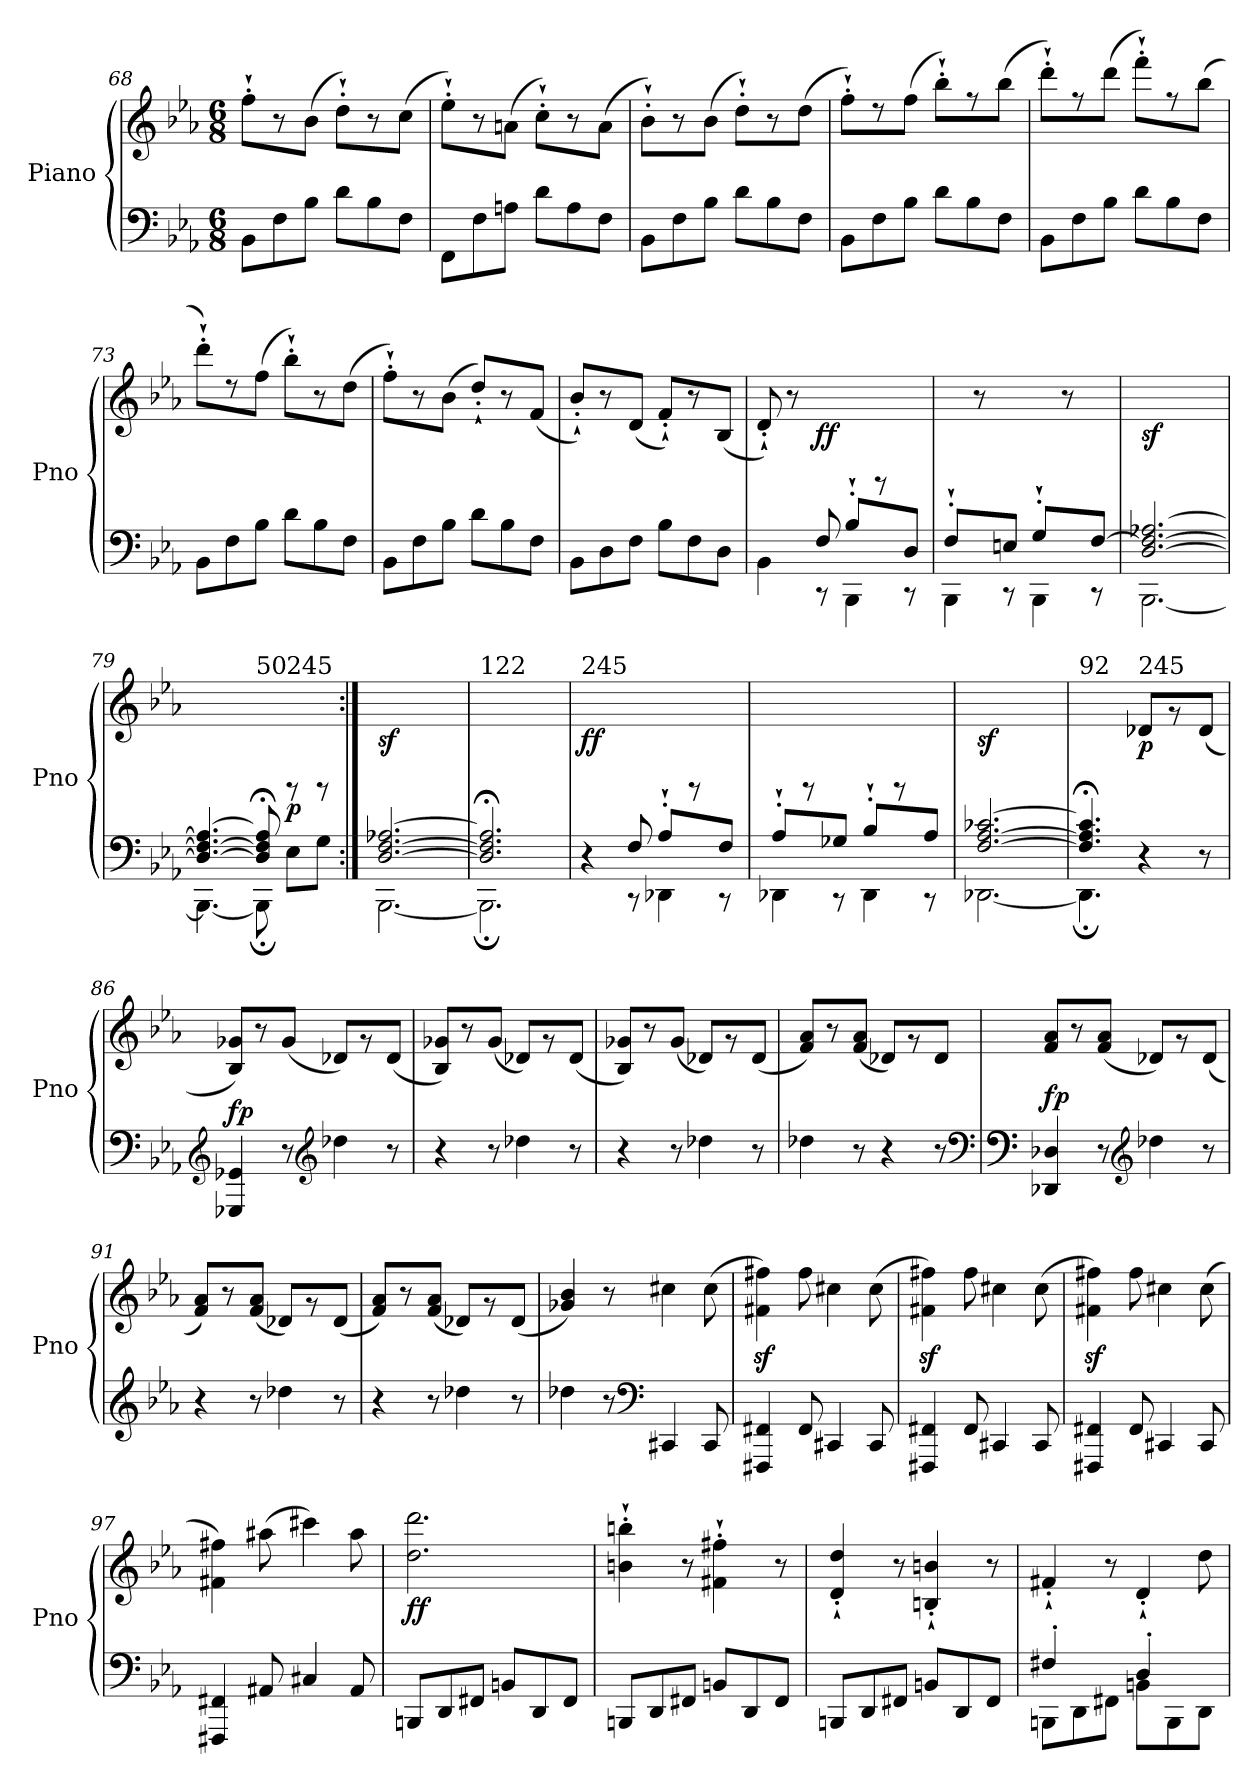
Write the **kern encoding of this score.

**kern	**kern	**dynam
*part1	*part1	*part1
*staff2	*staff1	*staff1/2
*I"Piano	*	*
*I'Pno	*	*
!!LO:PB:g=z
*clefF4	*clefG2	*
*k[b-e-a-]	*k[b-e-a-]	*
*E-:	*E-:	*
*M6/8	*M6/8	*
=68	=68	=68
*	*^	*
8BB-\L	8ryy	8ff`'\L	.
8F\	8r	8ryy	.
8B-\J	4ryy	(8b-\J	.
8d\L	.	8dd`'\L)	.
8B-\	8r	8ryy	.
8F\J	8ryy	(8cc\J	.
=69	=69	=69	=69
8FF\L	8ryy	8ee-`'\L)	.
8F\	8r	8ryy	.
8An\J	4ryy	(8an\J	.
8d\L	.	8cc`'\L)	.
8A\	8r	8ryy	.
8F\J	8ryy	(8a\J	.
=70	=70	=70	=70
8BB-\L	8ryy	8b-`'\L)	.
8F\	8r	8ryy	.
8B-\J	4ryy	(8b-\J	.
8d\L	.	8dd`'\L)	.
8B-\	8r	8ryy	.
8F\J	8ryy	(8dd\J	.
=71	=71	=71	=71
8BB-\L	8ryy	8ff`'\L)	.
8F\	8rdd	8ryy	.
8B-\J	4ryy	(8ff\J	.
8d\L	.	8bb-`'\L)	.
8B-\	8rff	8ryy	.
8F\J	8ryy	(8bb-\J	.
=72	=72	=72	=72
8BB-\L	8ryy	8ddd`'\L)	.
8F\	8rff	8ryy	.
8B-\J	4ryy	(8ddd\J	.
8d\L	.	8fff`'\L)	.
8B-\	8rff	8ryy	.
8F\J	8ryy	(8bb-\J	.
=73	=73	=73	=73
8BB-\L	8ryy	8ddd`'\L)	.
8F\	8rdd	8ryy	.
8B-\J	4ryy	(8ff\J	.
8d\L	.	8bb-`'\L)	.
8B-\	8r	8ryy	.
8F\J	8ryy	(8dd\J	.
=74	=74	=74	=74
8BB-\L	8ryy	8ff`'\L)	.
8F\	8r	8ryy	.
8B-\J	4ryy	(8b-\J	.
8d\L	.	8dd`'/L)	.
8B-\	8r	8ryy	.
8F\J	8ryy	(8f/J	.
!!LO:LB:g=z	!!
=75	=75	=75	=75
8BB-\L	8ryy	8b-`'/L)	.
8D\	8r	8ryy	.
8F\J	4ryy	(8d/J	.
8B-\L	.	8f`'/L)	.
8F\	8r	8ryy	.
8D\J	8ryy	(8B-/J	.
=76	=76	=76	=76
*^	*	*	*
4ryy	4BB-\	8ryy	8d`'/)	.
.	.	8r	2ryy	.
!	!	!	!	!LO:DY:b
8F/	8rCC	4ryy	.	ff
8B-'`/L	4BBB-\	.	.	.
8ryy	.	8rGG	.	.
8D/J	8rCC	8ryy	8ryy	.
*	*	*v	*v	*
=77	=77	=77	=77
8F'`/L	4BBB-\	8ryy	.
8ryy	.	8r	.
8En/J	8rCC	4ryy	.
8G'`/L	4BBB-\	.	.
8ryy	.	8r	.
[8F/J	8rCC	8ryy	.
=78	=78	=78	=78
!	!	!	!LO:DY:b
[2.D/ 2.F/_ [2.A-X/	[2.BBB-\	2.ryy	sf
=79	=79	=79	=79
*	*	*^	*
*	*	*	*^	*
4.D/_ 4.F/_ 4.A-/_	4.BBB-\_	2.ryy	2ryy	4.ryy	.
!	!	!	!	!LO:TX:a:t=50	!
8D/];< 8F/];< 8A-/];<	8BBB-;\]	.	.	4.ryy	.
!	!	!	!LO:TX:a:t=245	!	!
!	!	!	!	!	!LO:DY:b
4ryy	8E-\L	.	8rGG	.	p
.	8G\J	.	8rGG	.	.
=80:|!	=80:|!	=80:|!	=80:|!	=80:|!	=80:|!
!	!	!	!	!	!LO:DY:b
*	*	*v	*v	*v	*
[2.D/ [2.F/ [2.A-X/	[2.BBB-\	2.ryy	sf
=81	=81	=81	=81
!	!	!LO:TX:a:t=122	!
2.D/];< 2.F/];< 2.A-/];<	2.BBB-;\]	2.ryy	.
=82	=82	=82	=82
!	!	!LO:TX:a:t=245	!
!	!	!	!LO:DY:b
4ryy	4r	4ryy	ff
8F/	8rCC	4ryy	.
8A-'`/L	4DD-X\	.	.
8ryy	.	8rGG	.
8F/J	8rCC	8ryy	.
!!LO:LB:g=z
=83	=83	=83	=83
8A-'`/L	4DD-X\	8ryy	.
8ryy	.	8rGG	.
8G-X/J	8rCC	8ryy	.
8B-'`/L	4DD-\	8ryy	.
8ryy	.	8rGG	.
8A-/J	8rCC	8ryy	.
=84	=84	=84	=84
!	!	!	!LO:DY:b
[2.F/ [2.A-/ [2.c-X/	[2.DD-X\	2.ryy	sf
=85	=85	=85	=85
*	*	*^	*
!	!	!LO:TX:a:t=92	!	!
4.F/];< 4.A-/];< 4.c-/];<	4.DD-;\]	4.ryy	4.ryy	.
!	!	!LO:TX:a:t=245	!	!
!	!	!	!	!LO:DY:b
4.ryy	4r	8ryy	8d-X/L	p
.	.	8rg	8ryy	.
.	8r	8ryy	(8d-/J	.
=86	=86	=86	=86	=86
!	!	!	!	!LO:DY:a=2
*v	*v	*	*	*
4GGG-X/ 4GG-X/	8ryy	8B-/ 8g-X/L)	fp
.	8r	8ryy	.
8r	4ryy	(8g-/J	.
*clefG2	*	*	*
4dd-X\	.	8d-X/L)	.
.	8rg	8ryy	.
8r	8ryy	(8d-/J	.
=87	=87	=87	=87
4r	8ryy	8B-/ 8g-X/L)	.
.	8r	8ryy	.
8r	4ryy	(8g-/J	.
4dd-X\	.	8d-X/L)	.
.	8rg	8ryy	.
8r	8ryy	(8d-/J	.
=88	=88	=88	=88
4r	8ryy	8B-/ 8g-X/L)	.
.	8r	8ryy	.
8r	4ryy	(8g-/J	.
4dd-X\	.	8d-X/L)	.
.	8rg	8ryy	.
8r	8ryy	(8d-/J	.
=89	=89	=89	=89
4dd-X\	8ryy	8f/ 8a-/L)	.
.	8r	8ryy	.
8r	4ryy	(8f/ 8a-/J	.
4r	.	8d-X/L)	.
.	8rg	8ryy	.
8r	8ryy	8d-/J	.
*clefF4	*	*	*
!!LO:LB:g=z	!!
=90	=90	=90	=90
*clefF4	*	*	*
!	!	!	!LO:DY:a=2
4DD-X/ 4D-X/	8ryy	8f/ 8a-/L	fp
.	8r	8ryy	.
8r	4ryy	(8f/ 8a-/J	.
*clefG2	*	*	*
4dd-X\	.	8d-X/L)	.
.	8rg	8ryy	.
8r	8ryy	(8d-/J	.
=91	=91	=91	=91
4r	8ryy	8f/ 8a-/L)	.
.	8r	8ryy	.
8r	4ryy	(8f/ 8a-/J	.
4dd-X\	.	8d-X/L)	.
.	8rg	8ryy	.
8r	8ryy	(8d-/J	.
=92	=92	=92	=92
4r	8ryy	8f/ 8a-/L)	.
.	8r	8ryy	.
8r	4ryy	(8f/ 8a-/J	.
4dd-X\	.	8d-X/L)	.
.	8rg	8ryy	.
8r	8ryy	(8d-/J	.
*	*v	*v	*
=93	=93	=93
4dd-X\	4g-X/ 4b-/)	.
8r	8r	.
*clefF4	*	*
4CC#X/	4cc#X\	.
8CC#/	(8cc#\	.
=94	=94	=94
4FFF#X/ 4FF#X/	4f#X\z< 4ff#X\z<)	.
8FF#/	8ff#\	.
4CC#X/	4cc#X\	.
8CC#/	(8cc#\	.
=95	=95	=95
4FFF#X/ 4FF#X/	4f#X\z< 4ff#X\z<)	.
8FF#/	8ff#\	.
4CC#X/	4cc#X\	.
8CC#/	(8cc#\	.
=96	=96	=96
4FFF#X/ 4FF#X/	4f#X\z< 4ff#X\z<)	.
8FF#/	8ff#\	.
4CC#X/	4cc#X\	.
8CC#/	(8cc#\	.
!!LO:LB:g=z
=97	=97	=97
4FFF#X/ 4FF#X/	4f#X\ 4ff#X\)	.
8AA#X/	(8aa#X\	.
4C#X/	4ccc#X\)	.
8AA#/	8aa#\	.
=98	=98	=98
!	!	!LO:DY:b
8BBBn/L	2.dd\ 2.ddd\	ff
8DD/	.	.
8FF#X/J	.	.
8BBn/L	.	.
8DD/	.	.
8FF#/J	.	.
=99	=99	=99
8BBBn/L	4bn\`' 4bbn\`'	.
8DD/	.	.
8FF#X/J	8r	.
8BBn/L	4f#X\`' 4ff#X\`'	.
8DD/	.	.
8FF#/J	8r	.
=100	=100	=100
8BBBn/L	4d/`' 4dd/`'	.
8DD/	.	.
8FF#X/J	8r	.
8BBn/L	4Bn/`' 4bn/`'	.
8DD/	.	.
8FF#/J	8r	.
=101	=101	=101
*^	*	*
4F#X'/	8BBBn\L	4f#X`'/	.
.	8DD\	.	.
8ryy	8FF#X\J	8r	.
4D'/	8BBn\L	4d`'/	.
.	8BBB\	.	.
8ryy	8DD\J	8dd\	.
*v	*v	*	*
=	=	=
*-	*-	*-
